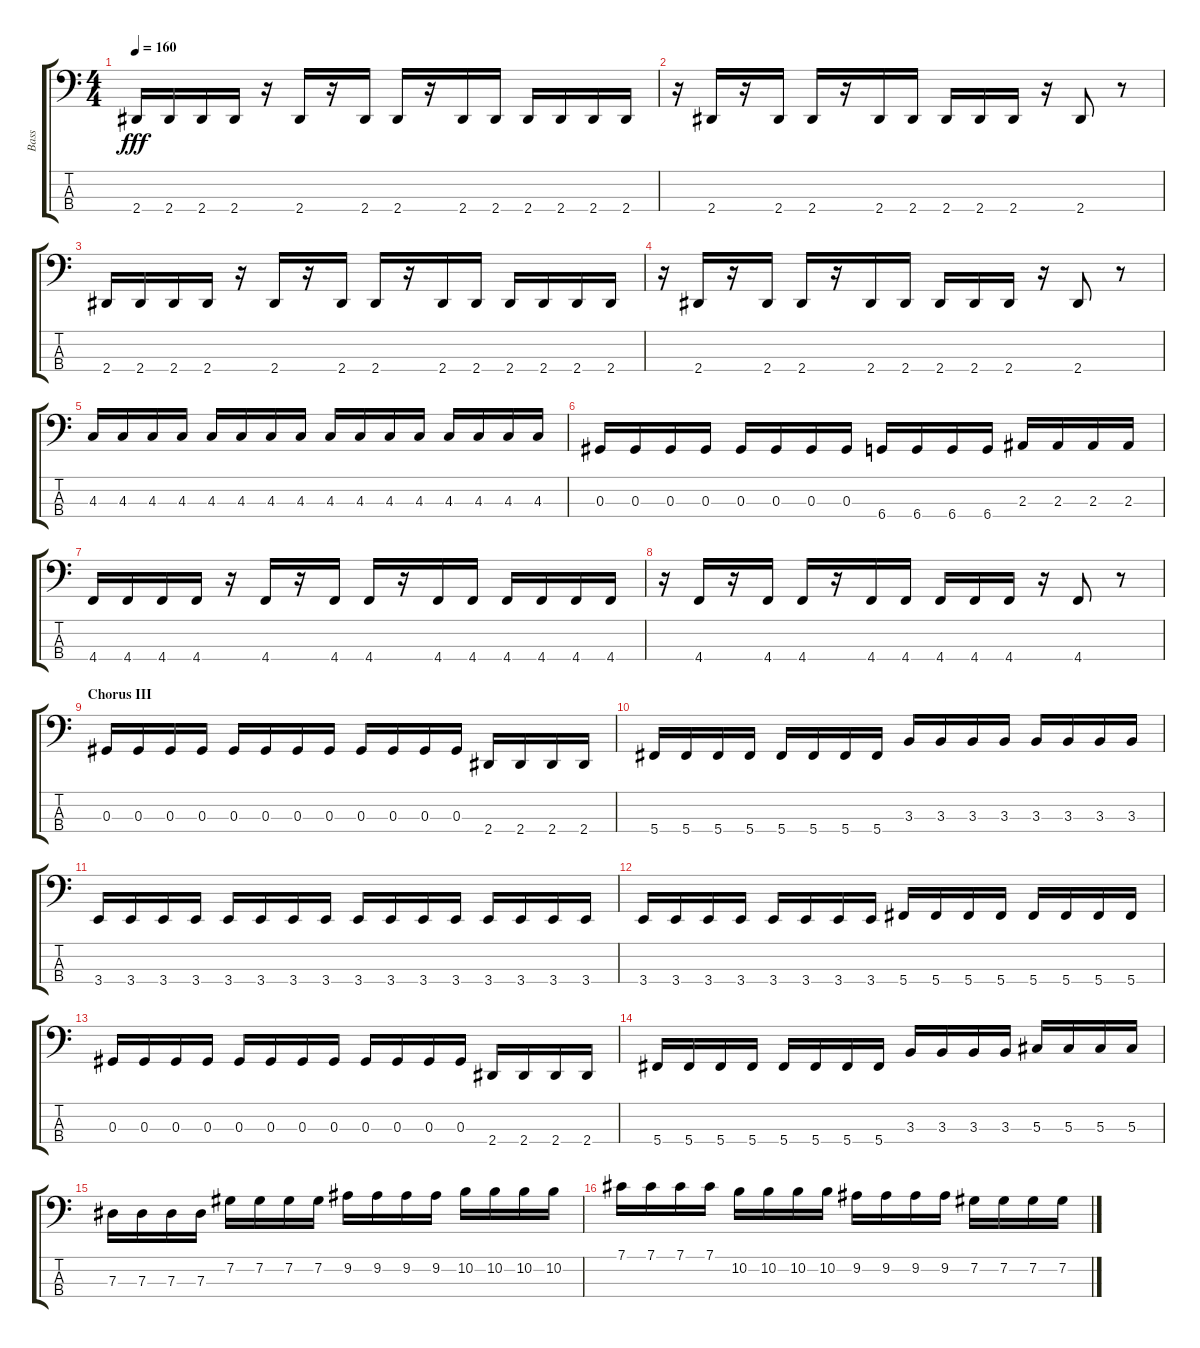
\track ("Bass" "Bass") {instrument electricbasspick}
\staff {score tabs}
\tuning (Gb2 Db2 Ab1 Db1) {hide}
\ts (4 4)
\tempo 160
\clef f4
\ks c
2.4.16{dy fff} 2.4.16 2.4.16 2.4.16 r.16 2.4.16 r.16 2.4.16 2.4.16 r.16 2.4.16 2.4.16 2.4.16 2.4.16 2.4.16 2.4.16 |
r.16 2.4.16 r.16 2.4.16 2.4.16 r.16 2.4.16 2.4.16 2.4.16 2.4.16 2.4.16 r.16 2.4.8 r.8 |
2.4.16 2.4.16 2.4.16 2.4.16 r.16 2.4.16 r.16 2.4.16 2.4.16 r.16 2.4.16 2.4.16 2.4.16 2.4.16 2.4.16 2.4.16 |
r.16 2.4.16 r.16 2.4.16 2.4.16 r.16 2.4.16 2.4.16 2.4.16 2.4.16 2.4.16 r.16 2.4.8 r.8 |
4.3.16 4.3.16 4.3.16 4.3.16 4.3.16 4.3.16 4.3.16 4.3.16 4.3.16 4.3.16 4.3.16 4.3.16 4.3.16 4.3.16 4.3.16 4.3.16 |
0.3.16 0.3.16 0.3.16 0.3.16 0.3.16 0.3.16 0.3.16 0.3.16 6.4.16 6.4.16 6.4.16 6.4.16 2.3.16 2.3.16 2.3.16 2.3.16 |
4.4.16 4.4.16 4.4.16 4.4.16 r.16 4.4.16 r.16 4.4.16 4.4.16 r.16 4.4.16 4.4.16 4.4.16 4.4.16 4.4.16 4.4.16 |
r.16 4.4.16 r.16 4.4.16 4.4.16 r.16 4.4.16 4.4.16 4.4.16 4.4.16 4.4.16 r.16 4.4.8 r.8 |
\section ("" "Chorus III")
0.3.16 0.3.16 0.3.16 0.3.16 0.3.16 0.3.16 0.3.16 0.3.16 0.3.16 0.3.16 0.3.16 0.3.16 2.4.16 2.4.16 2.4.16 2.4.16 |
5.4.16 5.4.16 5.4.16 5.4.16 5.4.16 5.4.16 5.4.16 5.4.16 3.3.16 3.3.16 3.3.16 3.3.16 3.3.16 3.3.16 3.3.16 3.3.16 |
3.4.16 3.4.16 3.4.16 3.4.16 3.4.16 3.4.16 3.4.16 3.4.16 3.4.16 3.4.16 3.4.16 3.4.16 3.4.16 3.4.16 3.4.16 3.4.16 |
3.4.16 3.4.16 3.4.16 3.4.16 3.4.16 3.4.16 3.4.16 3.4.16 5.4.16 5.4.16 5.4.16 5.4.16 5.4.16 5.4.16 5.4.16 5.4.16 |
0.3.16 0.3.16 0.3.16 0.3.16 0.3.16 0.3.16 0.3.16 0.3.16 0.3.16 0.3.16 0.3.16 0.3.16 2.4.16 2.4.16 2.4.16 2.4.16 |
5.4.16 5.4.16 5.4.16 5.4.16 5.4.16 5.4.16 5.4.16 5.4.16 3.3.16 3.3.16 3.3.16 3.3.16 5.3.16 5.3.16 5.3.16 5.3.16 |
7.3.16 7.3.16 7.3.16 7.3.16 7.2.16 7.2.16 7.2.16 7.2.16 9.2.16 9.2.16 9.2.16 9.2.16 10.2.16 10.2.16 10.2.16 10.2.16 |
7.1.16 7.1.16 7.1.16 7.1.16 10.2.16 10.2.16 10.2.16 10.2.16 9.2.16 9.2.16 9.2.16 9.2.16 7.2.16 7.2.16 7.2.16 7.2.16
